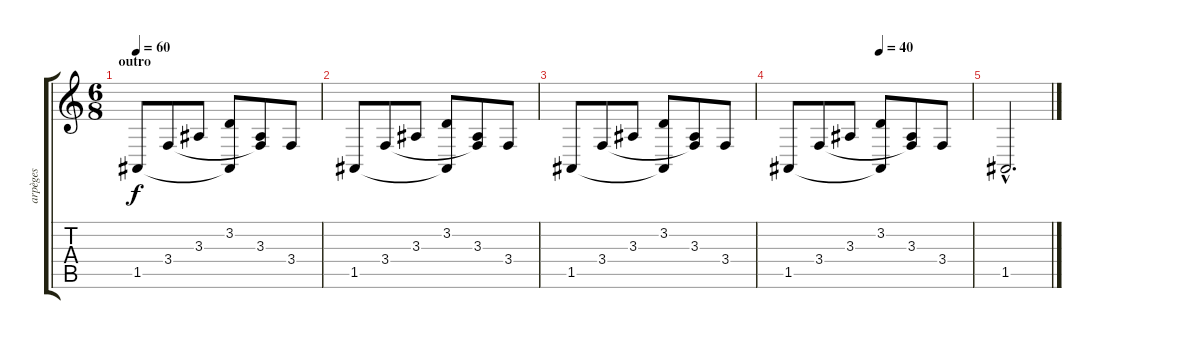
\track ("arpèges" "arpèges") {instrument synthstrings1}
\staff {score tabs}
\tuning (E4 B3 G3 D3 A2 E2) {hide}
\ts (6 8)
\section ("" "outro")
\tempo 60
\clef g2
\ks c
1.5.8{dy f} 3.4.8 3.3.8 (3.2 1.5{t}).8 (3.3 3.4{t}).8 3.4.8 |
1.5.8{volume 8} 3.4.8 3.3.8 (3.2 1.5{t}).8 (3.3 3.4{t}).8 3.4.8 |
1.5.8 3.4.8 3.3.8 (3.2 1.5{t}).8 (3.3 3.4{t}).8 3.4.8 |
\tempo (40 0.5)
1.5.8 3.4.8 3.3.8 (3.2 1.5{t}).8 (3.3 3.4{t}).8 3.4.8 |
1.5{hac}.2{d}
